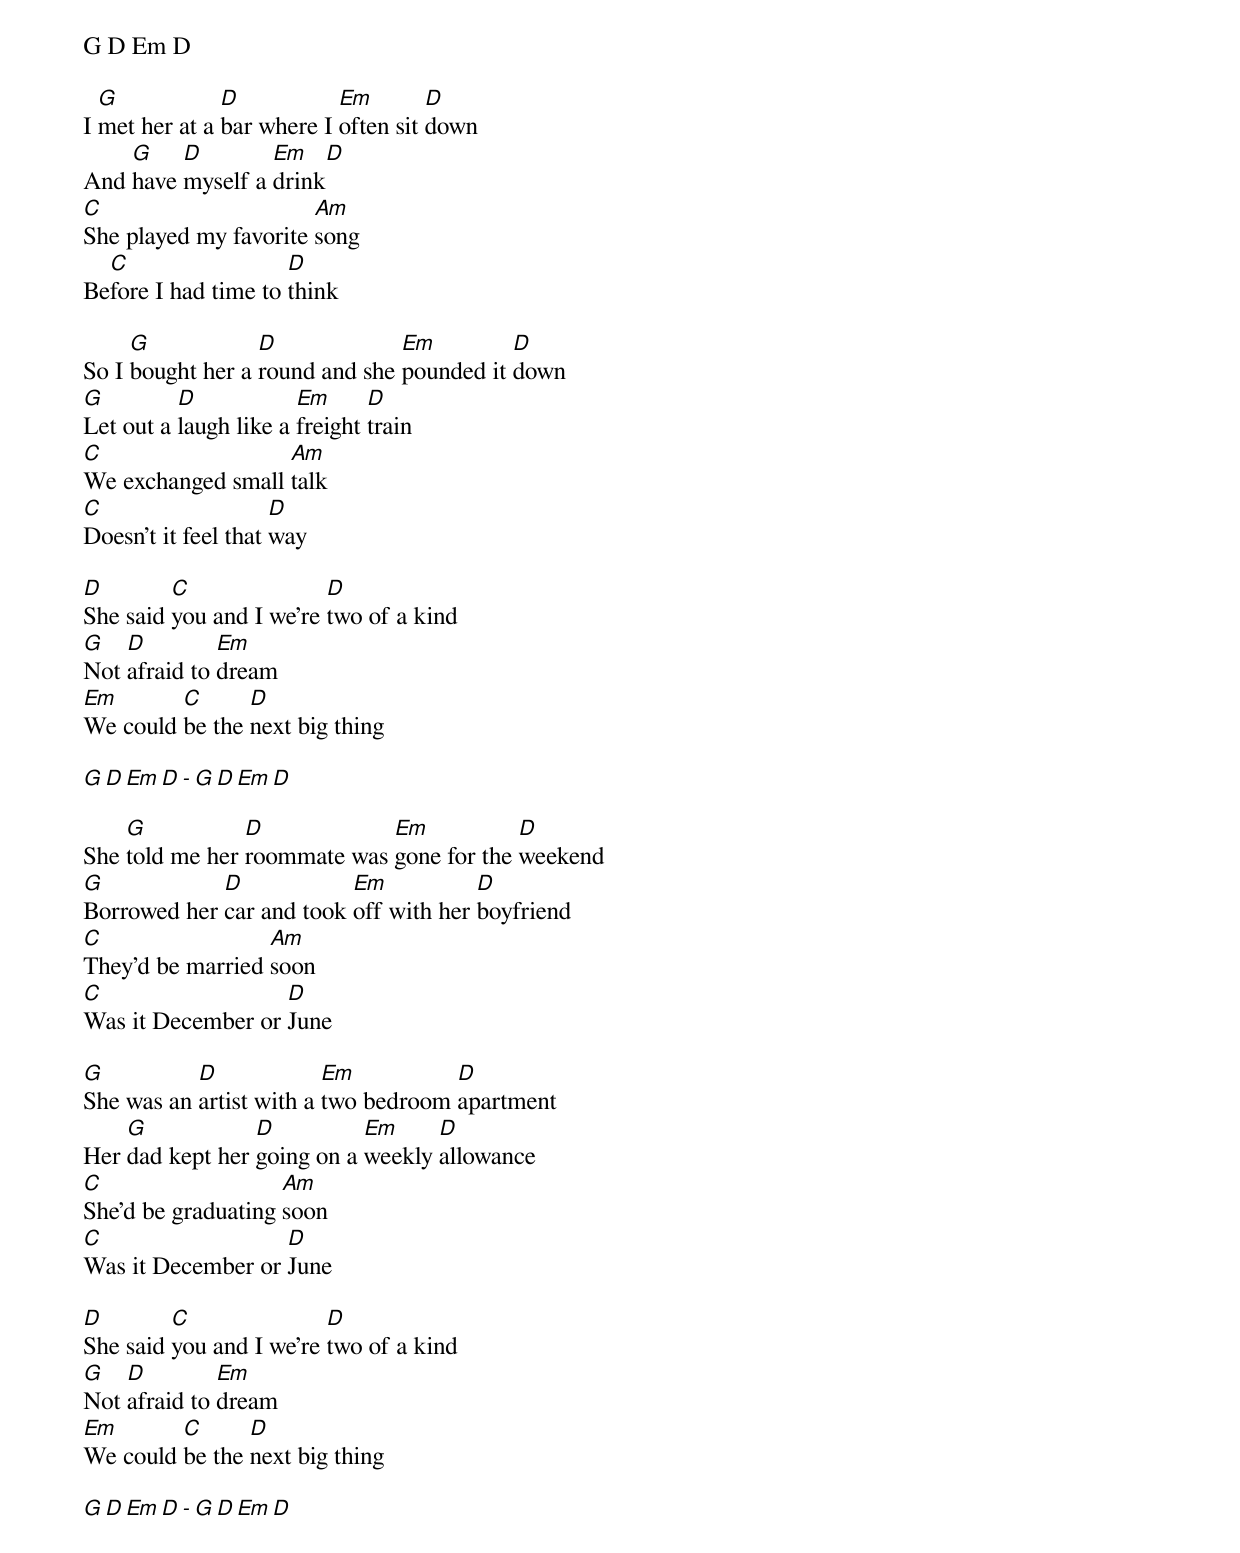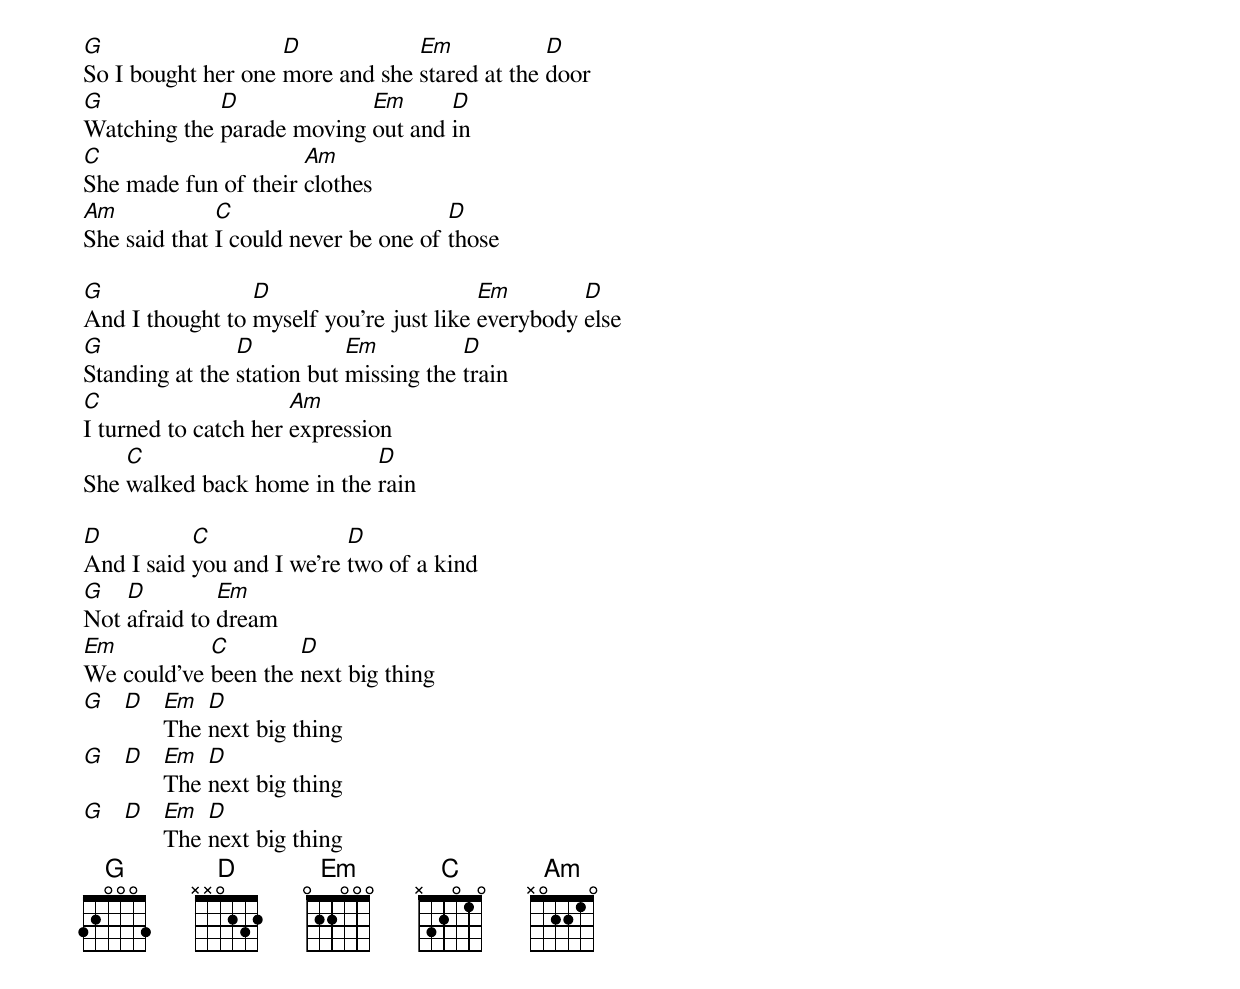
G D Em D

  G            D           Em        D
I met her at a bar where I often sit down
    G    D        Em   D
And have myself a drink
C                      Am
She played my favorite song
  C                  D
Before I had time to think

     G            D             Em         D
So I bought her a round and she pounded it down
G         D            Em      D
Let out a laugh like a freight train
C                  Am
We exchanged small talk
C                    D
Doesn't it feel that way

D        C               D
She said you and I we're two of a kind
G   D         Em
Not afraid to dream
Em       C      D
We could be the next big thing

G D Em D - G D Em D

    G           D            Em           D
She told me her roommate was gone for the weekend
G            D            Em           D
Borrowed her car and took off with her boyfriend
C                 Am
They'd be married soon
C                  D
Was it December or June

G          D             Em          D
She was an artist with a two bedroom apartment
    G            D          Em     D
Her dad kept her going on a weekly allowance
C                   Am
She'd be graduating soon
C                  D
Was it December or June

D        C               D
She said you and I we're two of a kind
G   D         Em
Not afraid to dream
Em       C      D
We could be the next big thing

G D Em D - G D Em D

G                   D            Em            D
So I bought her one more and she stared at the door
G            D             Em      D
Watching the parade moving out and in
C                     Am
She made fun of their clothes
Am            C                       D
She said that I could never be one of those

G                D                       Em        D
And I thought to myself you're just like everybody else
G               D           Em          D
Standing at the station but missing the train
C                     Am
I turned to catch her expression
    C                       D
She walked back home in the rain

D          C               D
And I said you and I we're two of a kind
G   D         Em
Not afraid to dream
Em          C        D
We could've been the next big thing
G  D  Em  D
      The next big thing
G  D  Em  D
      The next big thing
G  D  Em  D
      The next big thing
